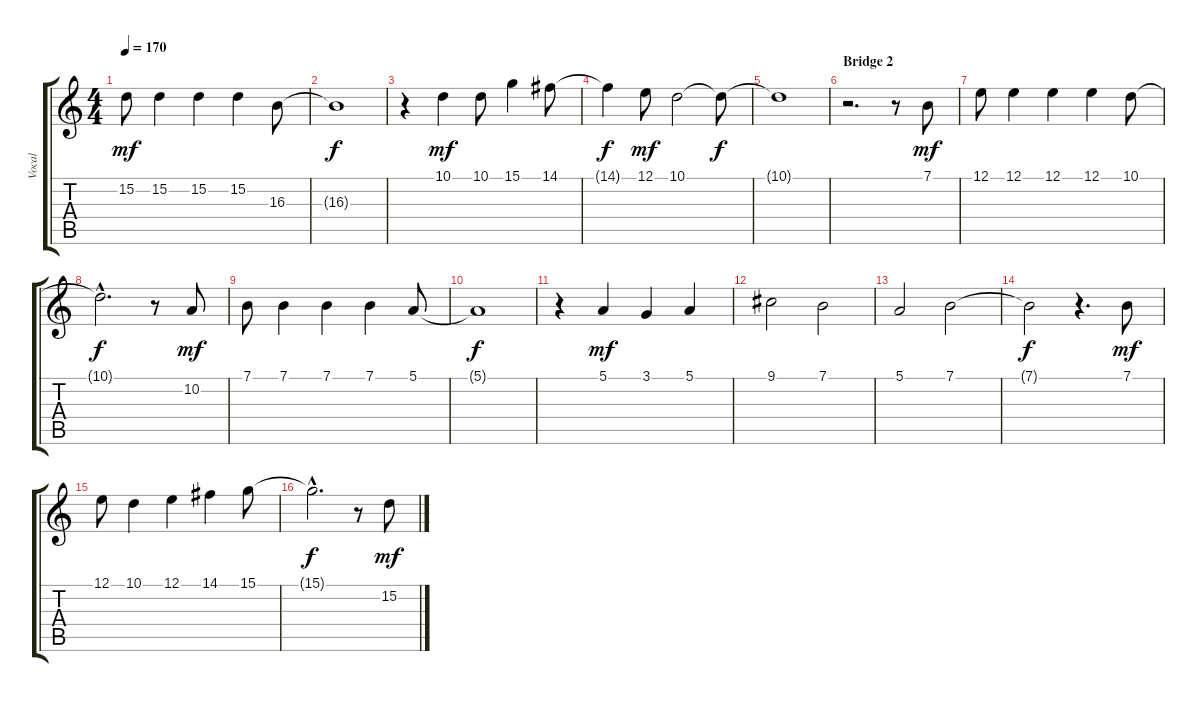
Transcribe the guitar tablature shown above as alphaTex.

\track ("Vocal" "Vocal") {instrument harpsichord}
\staff {score tabs}
\tuning (E4 B3 G3 D3 A2 E2) {hide}
\ts (4 4)
\tempo 170
\clef g2
\ks c
15.2.8{dy mf} 15.2.4 15.2.4 15.2.4 16.3.8 |
16.3{t}.1{dy f} |
r.4 10.1.4{dy mf} 10.1.8 15.1.4 14.1.8 |
14.1{t}.4{dy f} 12.1.8{dy mf} 10.1.2 10.1{t}.8{dy f} |
10.1{t}.1 |
\section ("" "Bridge 2")
r.2{d} r.8 7.1.8{dy mf} |
12.1.8 12.1.4 12.1.4 12.1.4 10.1.8 |
10.1{hac t}.2{d dy f} r.8 10.2.8{dy mf} |
7.1.8 7.1.4 7.1.4 7.1.4 5.1.8 |
5.1{t}.1{dy f} |
r.4 5.1.4{dy mf} 3.1.4 5.1.4 |
9.1.2 7.1.2 |
5.1.2 7.1.2 |
7.1{t}.2{dy f} r.4{d} 7.1.8{dy mf} |
12.1.8 10.1.4 12.1.4 14.1.4 15.1.8 |
15.1{hac t}.2{d dy f} r.8 15.2.8{dy mf}
